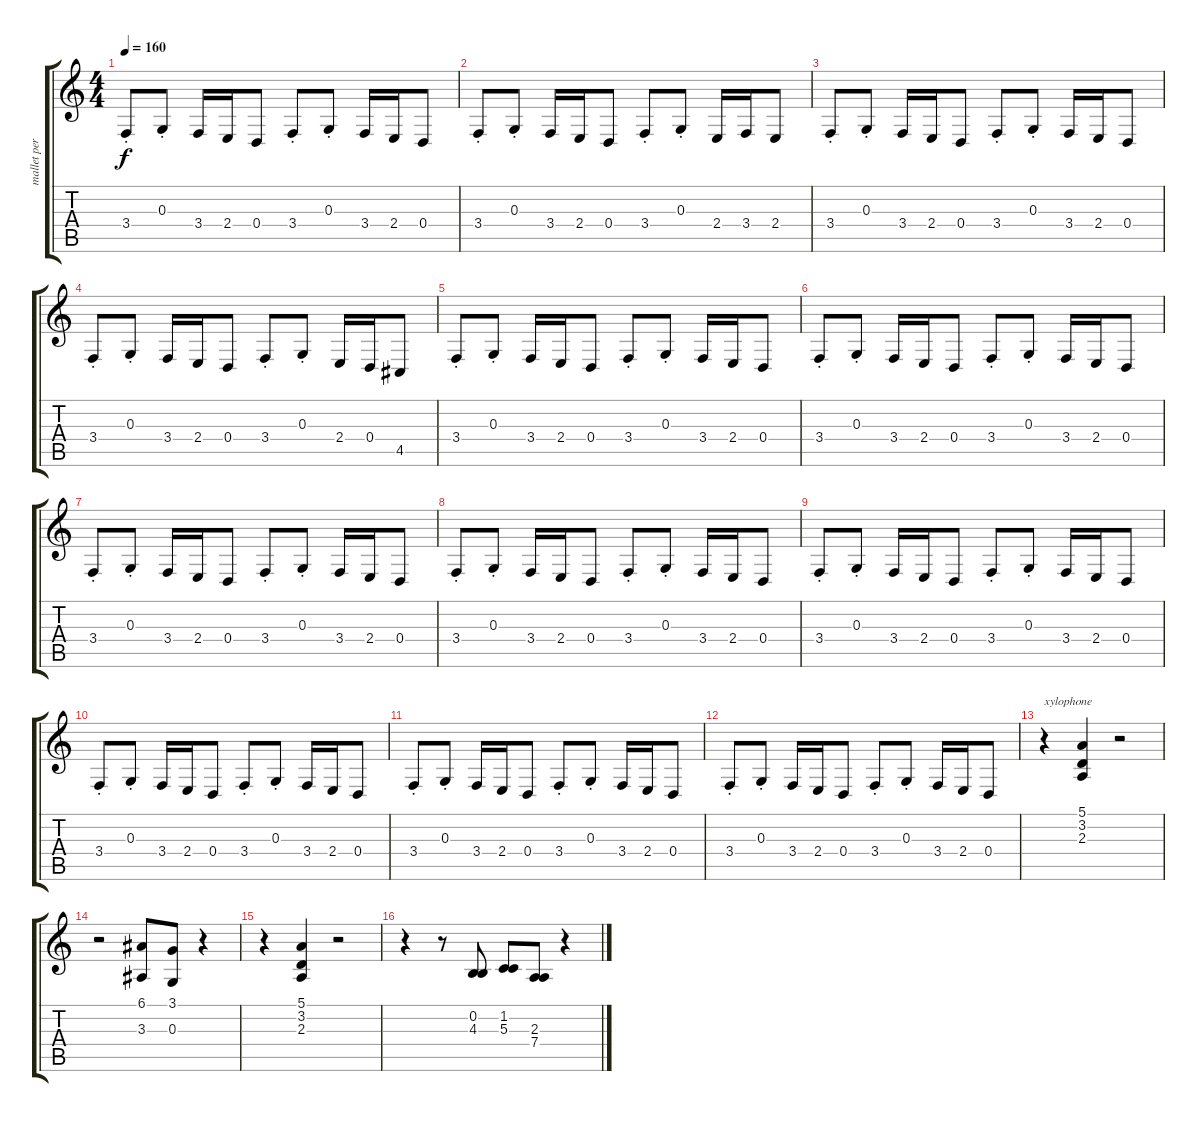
\track ("mallet percussions" "mallet per") {instrument marimba}
\staff {score tabs}
\tuning (E4 B3 G3 D3 A2 E2) {hide}
\ts (4 4)
\tempo 160
\clef g2
\ks c
3.4{st}.8{dy f} 0.3{st}.8 3.4.16 2.4.16 0.4.8 3.4{st}.8 0.3{st}.8 3.4.16 2.4.16 0.4.8 |
3.4{st}.8 0.3{st}.8 3.4.16 2.4.16 0.4.8 3.4{st}.8 0.3{st}.8 2.4.16 3.4.16 2.4.8 |
3.4{st}.8 0.3{st}.8 3.4.16 2.4.16 0.4.8 3.4{st}.8 0.3{st}.8 3.4.16 2.4.16 0.4.8 |
3.4{st}.8 0.3{st}.8 3.4.16 2.4.16 0.4.8 3.4{st}.8 0.3{st}.8 2.4.16 0.4.16 4.5.8 |
3.4{st}.8 0.3{st}.8 3.4.16 2.4.16 0.4.8 3.4{st}.8 0.3{st}.8 3.4.16 2.4.16 0.4.8 |
3.4{st}.8 0.3{st}.8 3.4.16 2.4.16 0.4.8 3.4{st}.8 0.3{st}.8 3.4.16 2.4.16 0.4.8 |
3.4{st}.8 0.3{st}.8 3.4.16 2.4.16 0.4.8 3.4{st}.8 0.3{st}.8 3.4.16 2.4.16 0.4.8 |
3.4{st}.8 0.3{st}.8 3.4.16 2.4.16 0.4.8 3.4{st}.8 0.3{st}.8 3.4.16 2.4.16 0.4.8 |
3.4{st}.8 0.3{st}.8 3.4.16 2.4.16 0.4.8 3.4{st}.8 0.3{st}.8 3.4.16 2.4.16 0.4.8 |
3.4{st}.8 0.3{st}.8 3.4.16 2.4.16 0.4.8 3.4{st}.8 0.3{st}.8 3.4.16 2.4.16 0.4.8 |
3.4{st}.8 0.3{st}.8 3.4.16 2.4.16 0.4.8 3.4{st}.8 0.3{st}.8 3.4.16 2.4.16 0.4.8 |
3.4{st}.8 0.3{st}.8 3.4.16 2.4.16 0.4.8 3.4{st}.8 0.3{st}.8 3.4.16 2.4.16 0.4.8 |
r.4{txt "xylophone" instrument xylophone} (5.1 3.2 2.3).4 r.2 |
r.2 (6.1 3.3).8 (3.1 0.3).8 r.4 |
r.4 (5.1 3.2 2.3).4 r.2 |
r.4 r.8 (0.2 4.3).8 (1.2 5.3).8 (2.3 7.4).8 r.4
